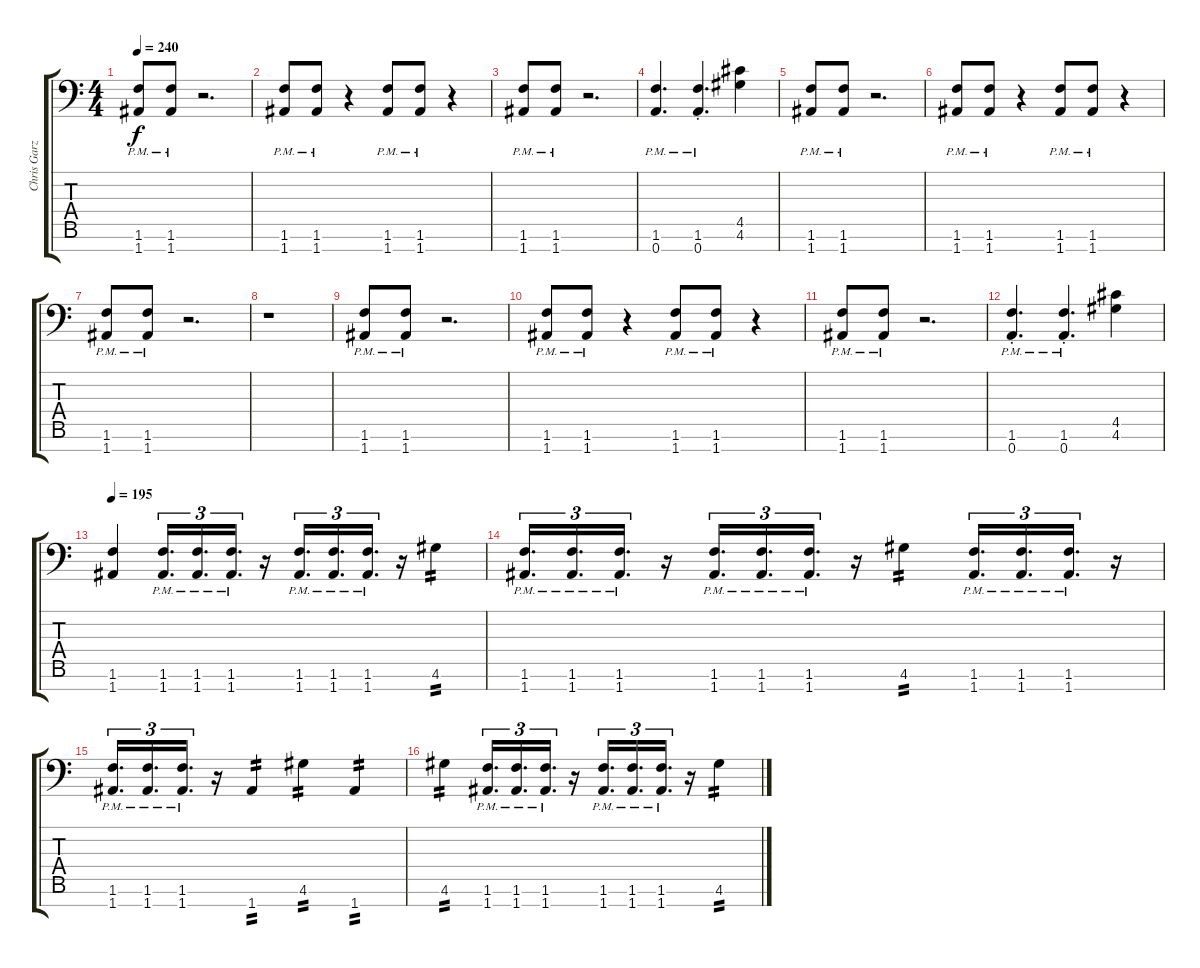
\track ("Chris Garza" "Chris Garz") {instrument distortionguitar}
\staff {score tabs}
\tuning (E4 B3 G3 D3 A2 E2 A1) {hide}
\ts (4 4)
\tempo 240
\clef f4
\ks c
(1.6{pm} 1.7{pm}).8{dy f} (1.6{pm} 1.7{pm}).8 r.2{d} |
(1.6{pm} 1.7{pm}).8 (1.6{pm} 1.7{pm}).8 r.4 (1.6{pm} 1.7{pm}).8 (1.6{pm} 1.7{pm}).8 r.4 |
(1.6{pm} 1.7{pm}).8 (1.6{pm} 1.7{pm}).8 r.2{d} |
(1.6{pm} 0.7{pm}).4{d} (1.6{pm} 0.7{pm st}).4{d} (4.5 4.6).4 |
(1.6{pm} 1.7{pm}).8 (1.6{pm} 1.7{pm}).8 r.2{d} |
(1.6{pm} 1.7{pm}).8 (1.6{pm} 1.7{pm}).8 r.4 (1.6{pm} 1.7{pm}).8 (1.6{pm} 1.7{pm}).8 r.4 |
(1.6{pm} 1.7{pm}).8 (1.6{pm} 1.7{pm}).8 r.2{d} |
r.1 |
(1.6{pm} 1.7{pm}).8 (1.6{pm} 1.7{pm}).8 r.2{d} |
(1.6{pm} 1.7{pm}).8 (1.6{pm} 1.7{pm}).8 r.4 (1.6{pm} 1.7{pm}).8 (1.6{pm} 1.7{pm}).8 r.4 |
(1.6{pm} 1.7{pm}).8 (1.6{pm} 1.7{pm}).8 r.2{d} |
(1.6{pm} 0.7{pm st}).4{d} (1.6{pm} 0.7{pm st}).4{d} (4.5 4.6).4 |
\tempo 195
(1.6 1.7).4 (1.6{pm} 1.7{pm}).16{d tu (3 2)} (1.6{pm} 1.7{pm}).16{d tu (3 2)} (1.6{pm} 1.7{pm}).16{d tu (3 2)} r.16 (1.6{pm} 1.7{pm}).16{d tu (3 2)} (1.6{pm} 1.7{pm}).16{d tu (3 2)} (1.6{pm} 1.7{pm}).16{d tu (3 2)} r.16 4.6.4{tp 2} |
(1.6{pm} 1.7{pm}).16{d tu (3 2)} (1.6{pm} 1.7{pm}).16{d tu (3 2)} (1.6{pm} 1.7{pm}).16{d tu (3 2)} r.16 (1.6{pm} 1.7{pm}).16{d tu (3 2)} (1.6{pm} 1.7{pm}).16{d tu (3 2)} (1.6{pm} 1.7{pm}).16{d tu (3 2)} r.16 4.6.4{tp 2} (1.6{pm} 1.7{pm}).16{d tu (3 2)} (1.6{pm} 1.7{pm}).16{d tu (3 2)} (1.6{pm} 1.7{pm}).16{d tu (3 2)} r.16 |
(1.6{pm} 1.7{pm}).16{d tu (3 2)} (1.6{pm} 1.7{pm}).16{d tu (3 2)} (1.6{pm} 1.7{pm}).16{d tu (3 2)} r.16 1.7.4{tp 2} 4.6.4{tp 2} 1.7.4{tp 2} |
4.6.4{tp 2} (1.6{pm} 1.7{pm}).16{d tu (3 2)} (1.6{pm} 1.7{pm}).16{d tu (3 2)} (1.6{pm} 1.7{pm}).16{d tu (3 2)} r.16 (1.6{pm} 1.7{pm}).16{d tu (3 2)} (1.6{pm} 1.7{pm}).16{d tu (3 2)} (1.6{pm} 1.7{pm}).16{d tu (3 2)} r.16 4.6.4{tp 2}
